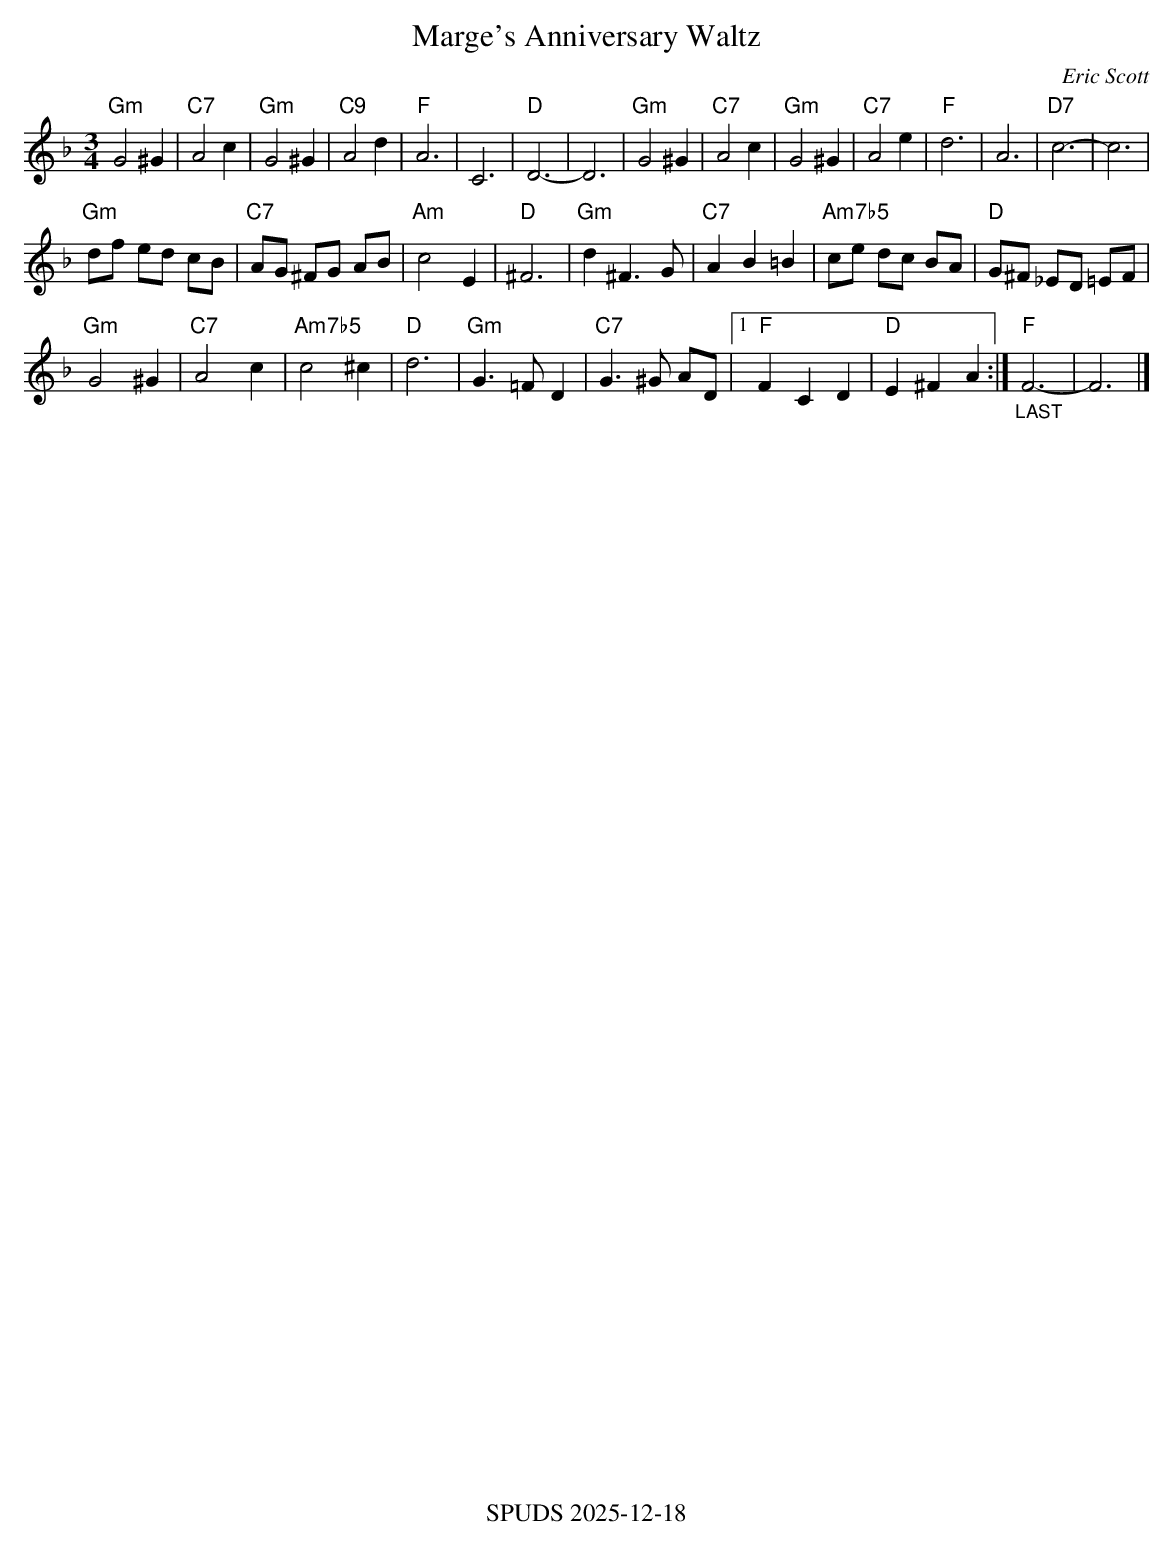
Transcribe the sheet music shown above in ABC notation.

X:1
T:Marge's Anniversary Waltz
C:Eric Scott
M:3/4
L:1/4
K:F
"Gm" G2^G | "C7"A2c | "Gm"G2^G | "C9"A2d | "F"A3 | C3 | "D"D3-| D3|\
"Gm" G2^G |"C7"A2c | "Gm"G2^G | "C7"A2e | "F"d3 | A3 | "D7"c3-| c3|
"Gm"d/f/ e/d/ c/B/ | "C7"A/G/ ^F/G/ A/B/ | "Am"c2E | "D"^F3 |\
"Gm"d^F>G | "C7"AB=B | "Am7b5" c/e/ d/c/ B/A/|"D"G/^F/ _E/D/ =E/F/ |
"Gm" G2^G | "C7"A2c |"Am7b5" c2^c | "D"d3 | "Gm"G>=FD |\
 "C7"G>^G A/D/|1"F"FCD | "D"E^FA :|"_LAST" "F"F3- | F3 |]
